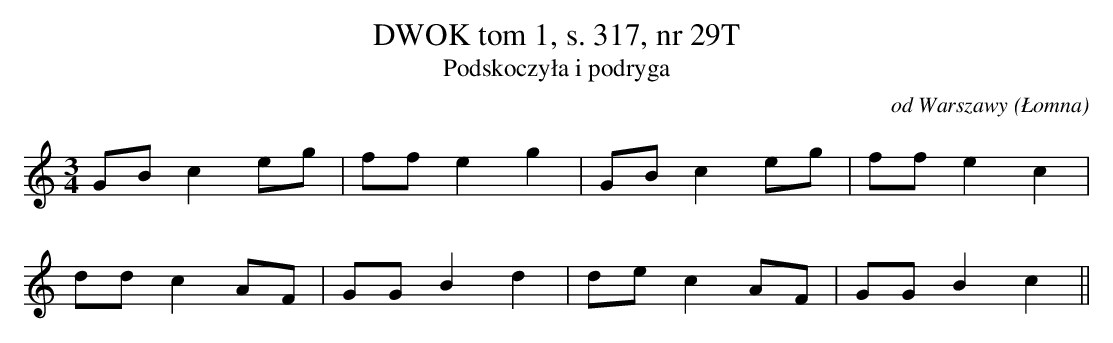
X:1
T: DWOK tom 1, s. 317, nr 29T
T: Podskoczyła i podryga
O: od Warszawy (Łomna)
M: 3/4
L: 1/8
K: C
GBc2eg | ffe2g2 | GBc2eg | ffe2c2 |
ddc2AF | GGB2d2 | dec2AF | GGB2c2||
